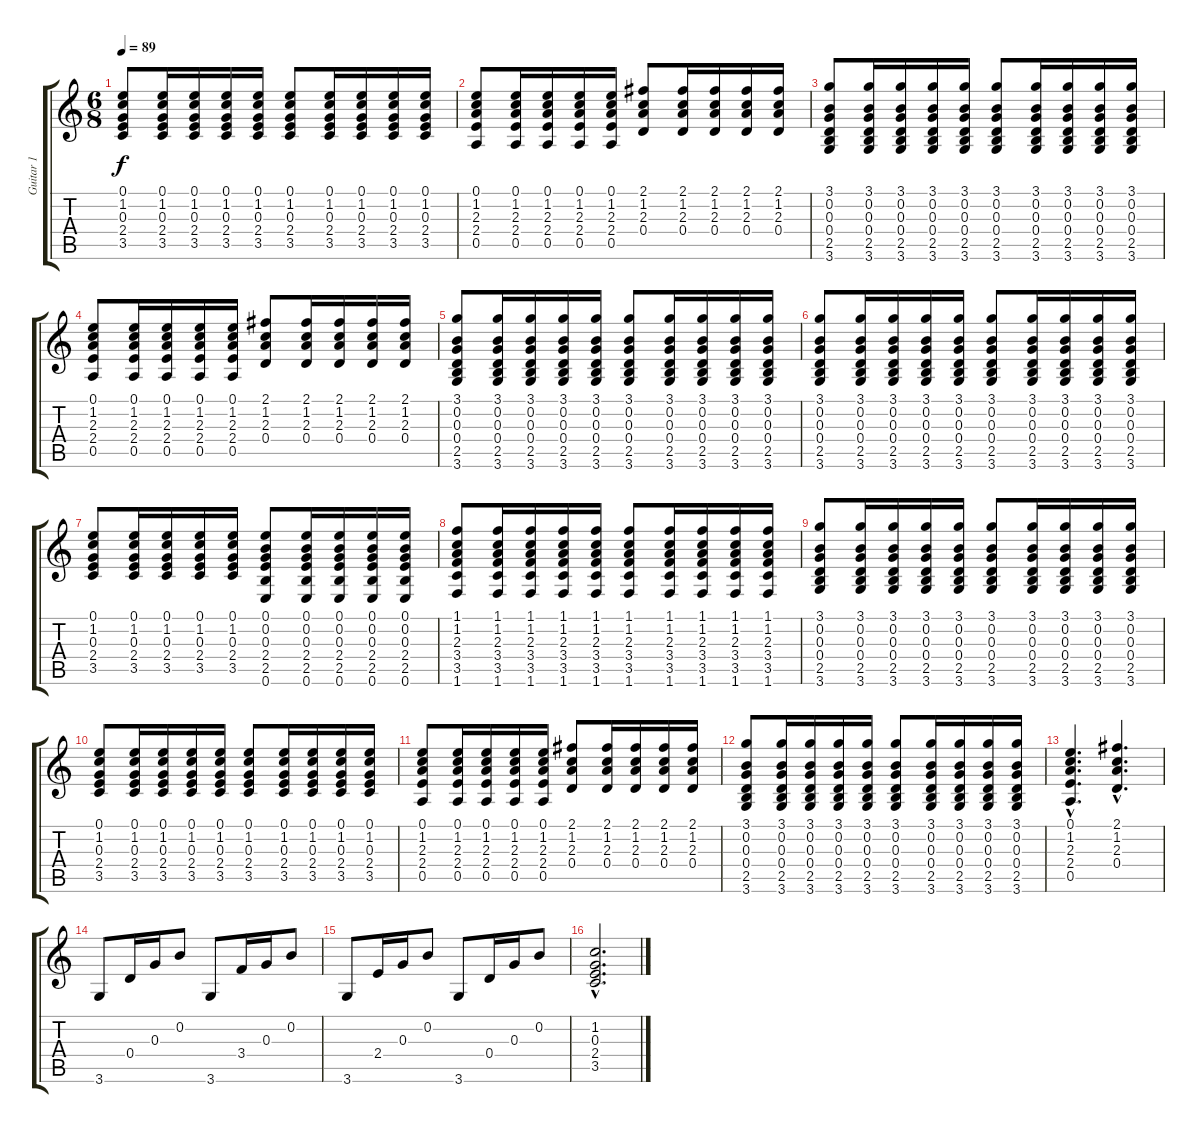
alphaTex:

\track ("Guitar 1" "Guitar 1") {instrument acousticguitarsteel}
\staff {score tabs}
\tuning (E4 B3 G3 D3 A2 E2) {hide}
\ts (6 8)
\tempo 89
\clef g2
\ks c
(0.1 1.2 0.3 2.4 3.5).8{dy f} (0.1 1.2 0.3 2.4 3.5).16 (0.1 1.2 0.3 2.4 3.5).16 (0.1 1.2 0.3 2.4 3.5).16 (0.1 1.2 0.3 2.4 3.5).16 (0.1 1.2 0.3 2.4 3.5).8 (0.1 1.2 0.3 2.4 3.5).16 (0.1 1.2 0.3 2.4 3.5).16 (0.1 1.2 0.3 2.4 3.5).16 (0.1 1.2 0.3 2.4 3.5).16 |
(0.1 1.2 2.3 2.4 0.5).8 (0.1 1.2 2.3 2.4 0.5).16 (0.1 1.2 2.3 2.4 0.5).16 (0.1 1.2 2.3 2.4 0.5).16 (0.1 1.2 2.3 2.4 0.5).16 (2.1 1.2 2.3 0.4).8 (2.1 1.2 2.3 0.4).16 (2.1 1.2 2.3 0.4).16 (2.1 1.2 2.3 0.4).16 (2.1 1.2 2.3 0.4).16 |
(3.1 0.2 0.3 0.4 2.5 3.6).8 (3.1 0.2 0.3 0.4 2.5 3.6).16 (3.1 0.2 0.3 0.4 2.5 3.6).16 (3.1 0.2 0.3 0.4 2.5 3.6).16 (3.1 0.2 0.3 0.4 2.5 3.6).16 (3.1 0.2 0.3 0.4 2.5 3.6).8 (3.1 0.2 0.3 0.4 2.5 3.6).16 (3.1 0.2 0.3 0.4 2.5 3.6).16 (3.1 0.2 0.3 0.4 2.5 3.6).16 (3.1 0.2 0.3 0.4 2.5 3.6).16 |
(0.1 1.2 2.3 2.4 0.5).8 (0.1 1.2 2.3 2.4 0.5).16 (0.1 1.2 2.3 2.4 0.5).16 (0.1 1.2 2.3 2.4 0.5).16 (0.1 1.2 2.3 2.4 0.5).16 (2.1 1.2 2.3 0.4).8 (2.1 1.2 2.3 0.4).16 (2.1 1.2 2.3 0.4).16 (2.1 1.2 2.3 0.4).16 (2.1 1.2 2.3 0.4).16 |
(3.1 0.2 0.3 0.4 2.5 3.6).8 (3.1 0.2 0.3 0.4 2.5 3.6).16 (3.1 0.2 0.3 0.4 2.5 3.6).16 (3.1 0.2 0.3 0.4 2.5 3.6).16 (3.1 0.2 0.3 0.4 2.5 3.6).16 (3.1 0.2 0.3 0.4 2.5 3.6).8 (3.1 0.2 0.3 0.4 2.5 3.6).16 (3.1 0.2 0.3 0.4 2.5 3.6).16 (3.1 0.2 0.3 0.4 2.5 3.6).16 (3.1 0.2 0.3 0.4 2.5 3.6).16 |
(3.1 0.2 0.3 0.4 2.5 3.6).8 (3.1 0.2 0.3 0.4 2.5 3.6).16 (3.1 0.2 0.3 0.4 2.5 3.6).16 (3.1 0.2 0.3 0.4 2.5 3.6).16 (3.1 0.2 0.3 0.4 2.5 3.6).16 (3.1 0.2 0.3 0.4 2.5 3.6).8 (3.1 0.2 0.3 0.4 2.5 3.6).16 (3.1 0.2 0.3 0.4 2.5 3.6).16 (3.1 0.2 0.3 0.4 2.5 3.6).16 (3.1 0.2 0.3 0.4 2.5 3.6).16 |
(0.1 1.2 0.3 2.4 3.5).8 (0.1 1.2 0.3 2.4 3.5).16 (0.1 1.2 0.3 2.4 3.5).16 (0.1 1.2 0.3 2.4 3.5).16 (0.1 1.2 0.3 2.4 3.5).16 (0.1 0.2 0.3 2.4 2.5 0.6).8 (0.1 0.2 0.3 2.4 2.5 0.6).16 (0.1 0.2 0.3 2.4 2.5 0.6).16 (0.1 0.2 0.3 2.4 2.5 0.6).16 (0.1 0.2 0.3 2.4 2.5 0.6).16 |
(1.1 1.2 2.3 3.4 3.5 1.6).8 (1.1 1.2 2.3 3.4 3.5 1.6).16 (1.1 1.2 2.3 3.4 3.5 1.6).16 (1.1 1.2 2.3 3.4 3.5 1.6).16 (1.1 1.2 2.3 3.4 3.5 1.6).16 (1.1 1.2 2.3 3.4 3.5 1.6).8 (1.1 1.2 2.3 3.4 3.5 1.6).16 (1.1 1.2 2.3 3.4 3.5 1.6).16 (1.1 1.2 2.3 3.4 3.5 1.6).16 (1.1 1.2 2.3 3.4 3.5 1.6).16 |
(3.1 0.2 0.3 0.4 2.5 3.6).8 (3.1 0.2 0.3 0.4 2.5 3.6).16 (3.1 0.2 0.3 0.4 2.5 3.6).16 (3.1 0.2 0.3 0.4 2.5 3.6).16 (3.1 0.2 0.3 0.4 2.5 3.6).16 (3.1 0.2 0.3 0.4 2.5 3.6).8 (3.1 0.2 0.3 0.4 2.5 3.6).16 (3.1 0.2 0.3 0.4 2.5 3.6).16 (3.1 0.2 0.3 0.4 2.5 3.6).16 (3.1 0.2 0.3 0.4 2.5 3.6).16 |
(0.1 1.2 0.3 2.4 3.5).8 (0.1 1.2 0.3 2.4 3.5).16 (0.1 1.2 0.3 2.4 3.5).16 (0.1 1.2 0.3 2.4 3.5).16 (0.1 1.2 0.3 2.4 3.5).16 (0.1 1.2 0.3 2.4 3.5).8 (0.1 1.2 0.3 2.4 3.5).16 (0.1 1.2 0.3 2.4 3.5).16 (0.1 1.2 0.3 2.4 3.5).16 (0.1 1.2 0.3 2.4 3.5).16 |
(0.1 1.2 2.3 2.4 0.5).8 (0.1 1.2 2.3 2.4 0.5).16 (0.1 1.2 2.3 2.4 0.5).16 (0.1 1.2 2.3 2.4 0.5).16 (0.1 1.2 2.3 2.4 0.5).16 (2.1 1.2 2.3 0.4).8 (2.1 1.2 2.3 0.4).16 (2.1 1.2 2.3 0.4).16 (2.1 1.2 2.3 0.4).16 (2.1 1.2 2.3 0.4).16 |
(3.1 0.2 0.3 0.4 2.5 3.6).8 (3.1 0.2 0.3 0.4 2.5 3.6).16 (3.1 0.2 0.3 0.4 2.5 3.6).16 (3.1 0.2 0.3 0.4 2.5 3.6).16 (3.1 0.2 0.3 0.4 2.5 3.6).16 (3.1 0.2 0.3 0.4 2.5 3.6).8 (3.1 0.2 0.3 0.4 2.5 3.6).16 (3.1 0.2 0.3 0.4 2.5 3.6).16 (3.1 0.2 0.3 0.4 2.5 3.6).16 (3.1 0.2 0.3 0.4 2.5 3.6).16 |
(0.1{hac} 1.2{hac} 2.3{hac} 2.4{hac} 0.5{hac}).4{d} (2.1{hac} 1.2{hac} 2.3{hac} 0.4{hac}).4{d} |
3.6.8 0.4.16 0.3.16 0.2.8 3.6.8 3.4.16 0.3.16 0.2.8 |
3.6.8 2.4.16 0.3.16 0.2.8 3.6.8 0.4.16 0.3.16 0.2.8 |
(1.2{hac} 0.3{hac} 2.4{hac} 3.5{hac}).2{d}
